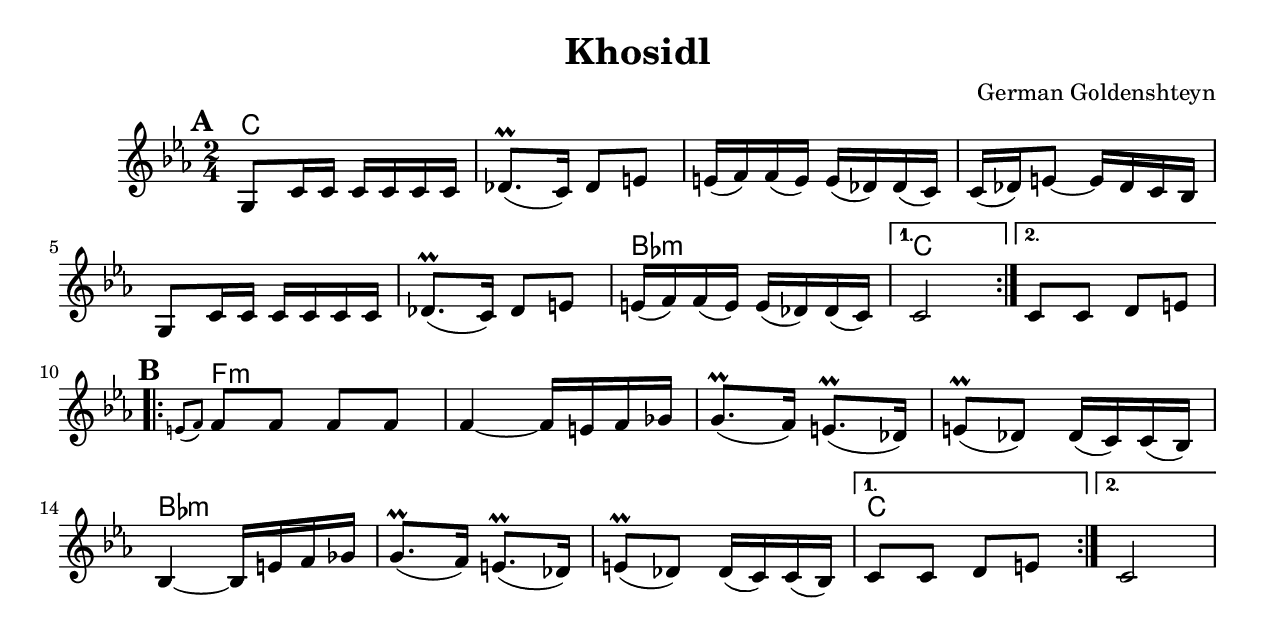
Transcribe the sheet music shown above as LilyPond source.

\version "2.18.0"
\include "english.ly"
\paper{
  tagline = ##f
  print-all-headers = ##t
  #(set-paper-size "letter")
}
date = #(strftime "%d-%m-%Y" (localtime (current-time)))

%%\markup{ \italic{ " Updated " \date  }  }

%\markup{ Got something to say? }

%#################################### Melody ########################
melody = \transpose b c\relative c' {
  \clef treble
  \key b \minor
  \time 2/4
  \set Score.markFormatter = #format-mark-box-alphabet

  %\partial 16*3 a16 d f   %lead in notes

  \repeat volta 2{
  \mark \default
    fs8  b16 b b b b b
    c8.\prall(b16)c8 ds
    ds16(e)e(ds) ds(c)c(b)|
    b16(c)ds8~ ds16 c b a|
    fs8  b16 b b b b b|
    c8.\prall(b16)c8 ds|
    ds16(e)e(ds) ds(c)c(b)|

  }
  \alternative {
    { b2}{ b8 b cs ds \break}
  }

  \repeat volta 2{
  \mark \default
    \grace {ds (e)} e8 e e e
    e4~e16 ds e f
    fs8.\prall (e16) ds8.\prall(c16)|
    ds8\prall(c)c16(b) b(a)|

    a4~a16 ds e f
    fs8.\prall (e16) ds8.\prall(c16)|
    ds8\prall(c)c16(b) b(a)|

  }
  \alternative {
    { b8 b cs ds}
    {b2 }
  }

}
%################################# Lyrics #####################
%\addlyrics{  }
%################################# Chords #######################
%these are in the transposed key!!!
harmonies = \chordmode {
  c2*6
  %r2*5
  bf2:m
  c2*2 % r2
  f2*4:m
  bf2*3:m
  c2
}

\score {
  <<
    \new ChordNames {
      \set chordChanges = ##t
      \harmonies
    }
    \new Staff
    \melody
  >>
  \header{
    title= "Khosidl"
    subtitle=""
    composer= "German Goldenshteyn"
    instrument =""
    arranger= ""
  }
  \layout{indent = 1.0\cm}
  \midi{
    \tempo 4 = 120
  }
}
